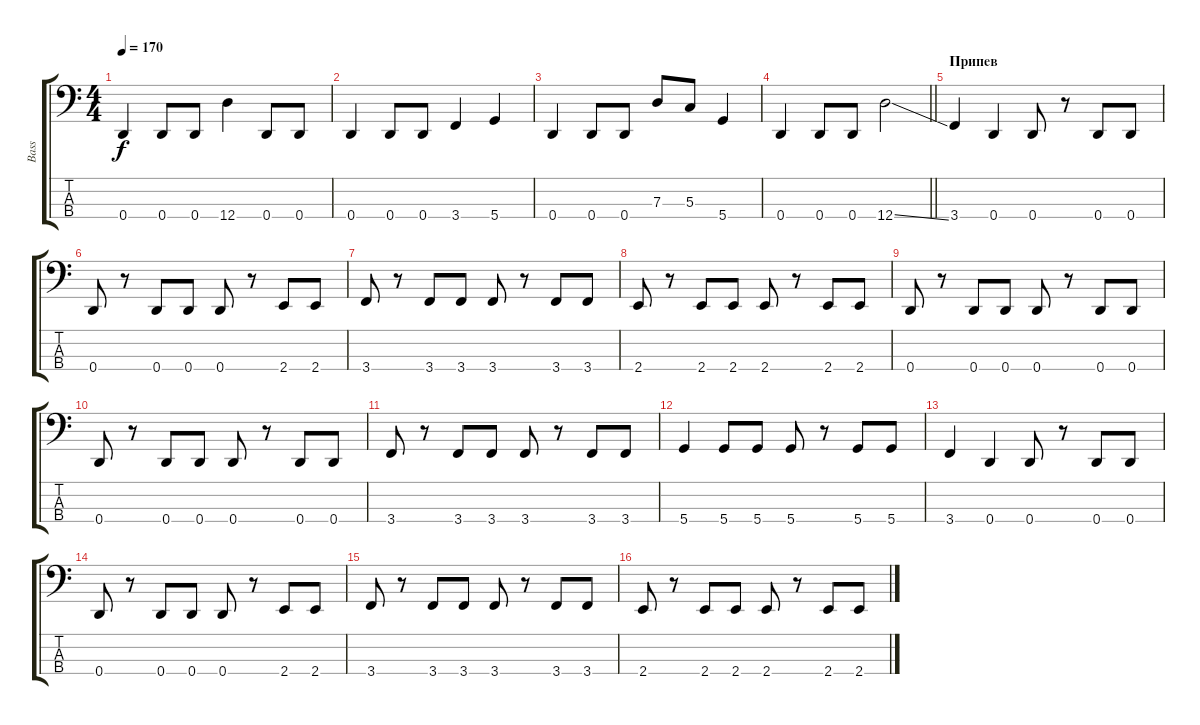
\track ("Bass" "Bass") {instrument electricbassfinger}
\staff {score tabs}
\tuning (F2 C2 G1 D1) {hide}
\ts (4 4)
\tempo 170
\clef f4
\ks c
0.4.4{dy f} 0.4.8 0.4.8 12.4.4 0.4.8 0.4.8 |
0.4.4 0.4.8 0.4.8 3.4.4 5.4.4 |
0.4.4 0.4.8 0.4.8 7.3.8 5.3.8 5.4.4 |
\barLineRight lightlight
0.4.4 0.4.8 0.4.8 12.4{ss}.2 |
\section ("" "Припев")
3.4.4 0.4.4 0.4.8 r.8 0.4.8 0.4.8 |
0.4.8 r.8 0.4.8 0.4.8 0.4.8 r.8 2.4.8 2.4.8 |
3.4.8 r.8 3.4.8 3.4.8 3.4.8 r.8 3.4.8 3.4.8 |
2.4.8 r.8 2.4.8 2.4.8 2.4.8 r.8 2.4.8 2.4.8 |
0.4.8 r.8 0.4.8 0.4.8 0.4.8 r.8 0.4.8 0.4.8 |
0.4.8 r.8 0.4.8 0.4.8 0.4.8 r.8 0.4.8 0.4.8 |
3.4.8 r.8 3.4.8 3.4.8 3.4.8 r.8 3.4.8 3.4.8 |
5.4.4 5.4.8 5.4.8 5.4.8 r.8 5.4.8 5.4.8 |
3.4.4 0.4.4 0.4.8 r.8 0.4.8 0.4.8 |
0.4.8 r.8 0.4.8 0.4.8 0.4.8 r.8 2.4.8 2.4.8 |
3.4.8 r.8 3.4.8 3.4.8 3.4.8 r.8 3.4.8 3.4.8 |
2.4.8 r.8 2.4.8 2.4.8 2.4.8 r.8 2.4.8 2.4.8
